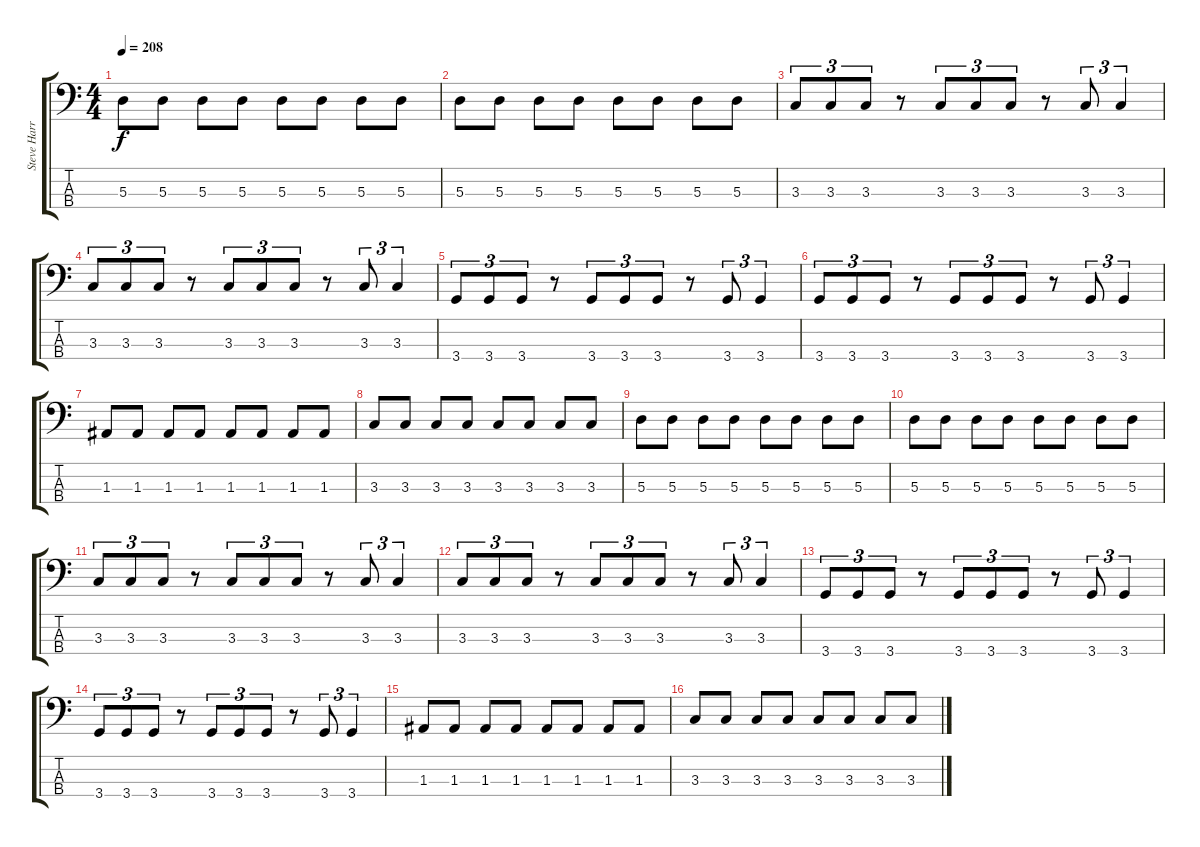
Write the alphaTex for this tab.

\track ("Steve Harris" "Steve Harr") {instrument electricbasspick}
\staff {score tabs}
\tuning (G2 D2 A1 E1) {hide}
\ts (4 4)
\tempo 208
\clef f4
\ks c
5.3.8{dy f} 5.3.8 5.3.8 5.3.8 5.3.8 5.3.8 5.3.8 5.3.8 |
5.3.8 5.3.8 5.3.8 5.3.8 5.3.8 5.3.8 5.3.8 5.3.8 |
3.3.8{tu (3 2)} 3.3.8{tu (3 2)} 3.3.8{tu (3 2)} r.8 3.3.8{tu (3 2)} 3.3.8{tu (3 2)} 3.3.8{tu (3 2)} r.8 3.3.8{tu (3 2)} 3.3.4{tu (3 2)} |
3.3.8{tu (3 2)} 3.3.8{tu (3 2)} 3.3.8{tu (3 2)} r.8 3.3.8{tu (3 2)} 3.3.8{tu (3 2)} 3.3.8{tu (3 2)} r.8 3.3.8{tu (3 2)} 3.3.4{tu (3 2)} |
3.4.8{tu (3 2)} 3.4.8{tu (3 2)} 3.4.8{tu (3 2)} r.8 3.4.8{tu (3 2)} 3.4.8{tu (3 2)} 3.4.8{tu (3 2)} r.8 3.4.8{tu (3 2)} 3.4.4{tu (3 2)} |
3.4.8{tu (3 2)} 3.4.8{tu (3 2)} 3.4.8{tu (3 2)} r.8 3.4.8{tu (3 2)} 3.4.8{tu (3 2)} 3.4.8{tu (3 2)} r.8 3.4.8{tu (3 2)} 3.4.4{tu (3 2)} |
1.3.8 1.3.8 1.3.8 1.3.8 1.3.8 1.3.8 1.3.8 1.3.8 |
3.3.8 3.3.8 3.3.8 3.3.8 3.3.8 3.3.8 3.3.8 3.3.8 |
5.3.8 5.3.8 5.3.8 5.3.8 5.3.8 5.3.8 5.3.8 5.3.8 |
5.3.8 5.3.8 5.3.8 5.3.8 5.3.8 5.3.8 5.3.8 5.3.8 |
3.3.8{tu (3 2)} 3.3.8{tu (3 2)} 3.3.8{tu (3 2)} r.8 3.3.8{tu (3 2)} 3.3.8{tu (3 2)} 3.3.8{tu (3 2)} r.8 3.3.8{tu (3 2)} 3.3.4{tu (3 2)} |
3.3.8{tu (3 2)} 3.3.8{tu (3 2)} 3.3.8{tu (3 2)} r.8 3.3.8{tu (3 2)} 3.3.8{tu (3 2)} 3.3.8{tu (3 2)} r.8 3.3.8{tu (3 2)} 3.3.4{tu (3 2)} |
3.4.8{tu (3 2)} 3.4.8{tu (3 2)} 3.4.8{tu (3 2)} r.8 3.4.8{tu (3 2)} 3.4.8{tu (3 2)} 3.4.8{tu (3 2)} r.8 3.4.8{tu (3 2)} 3.4.4{tu (3 2)} |
3.4.8{tu (3 2)} 3.4.8{tu (3 2)} 3.4.8{tu (3 2)} r.8 3.4.8{tu (3 2)} 3.4.8{tu (3 2)} 3.4.8{tu (3 2)} r.8 3.4.8{tu (3 2)} 3.4.4{tu (3 2)} |
1.3.8 1.3.8 1.3.8 1.3.8 1.3.8 1.3.8 1.3.8 1.3.8 |
3.3.8 3.3.8 3.3.8 3.3.8 3.3.8 3.3.8 3.3.8 3.3.8
